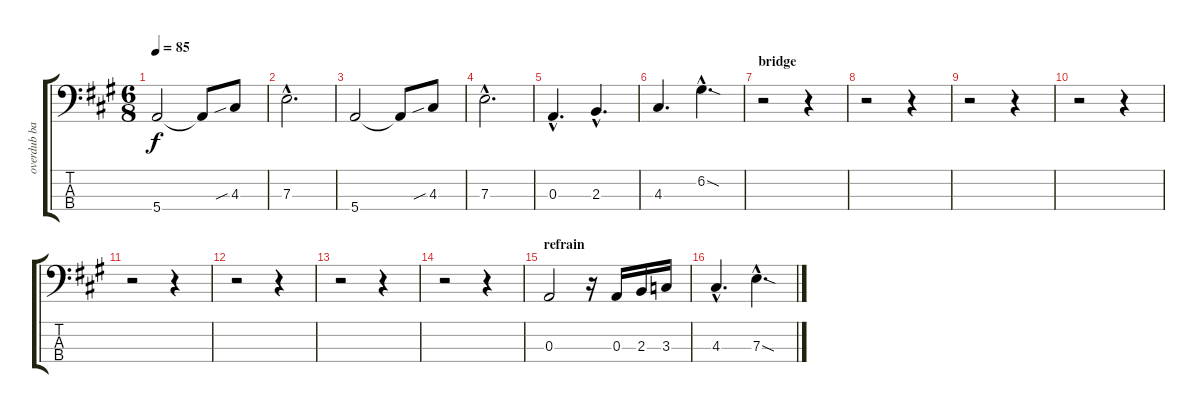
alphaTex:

\track ("overdub bass" "overdub ba") {instrument acousticbass}
\staff {score tabs}
\tuning (G2 D2 A1 E1) {hide}
\ts (6 8)
\tempo 85
\clef f4
\ks f#minor
5.4.2{dy f} 5.4{t}.8 4.3{sib}.8 |
7.3{hac}.2{d} |
5.4.2 5.4{t}.8 4.3{sib}.8 |
7.3{hac}.2{d} |
0.3{hac}.4{d} 2.3{hac}.4{d} |
4.3.4{d} 6.2{sod hac}.4{d} |
\section ("" "bridge")
r.2 r.4 |
r.2 r.4 |
r.2 r.4 |
r.2 r.4 |
r.2 r.4 |
r.2 r.4 |
r.2 r.4 |
r.2 r.4 |
\section ("" "refrain")
0.3.2 r.16 0.3.16 2.3.16 3.3.16 |
4.3{hac}.4{d} 7.3{sod hac}.4{d}
